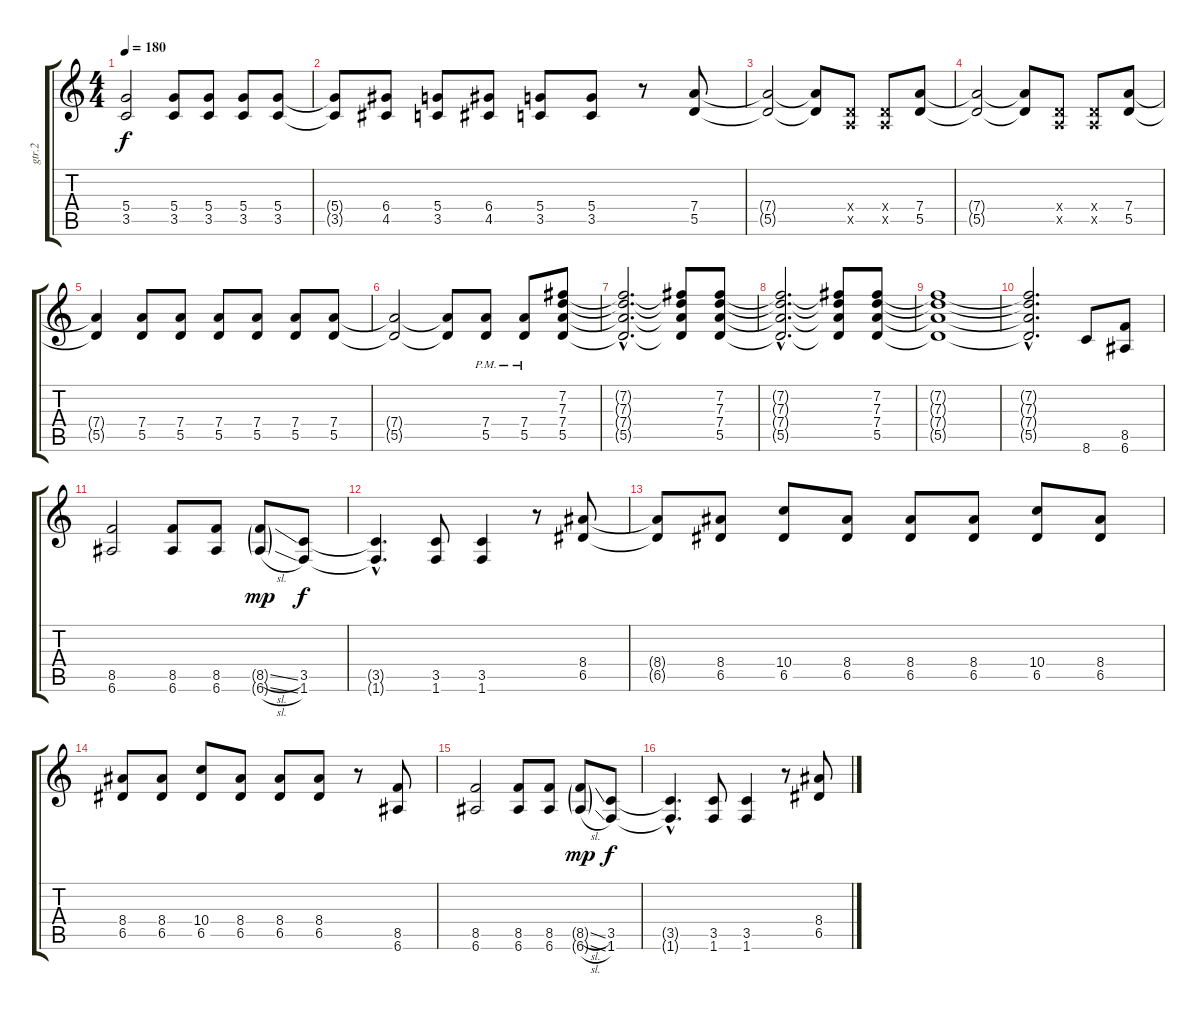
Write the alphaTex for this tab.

\track ("gtr.2" "gtr.2") {instrument overdrivenguitar}
\staff {score tabs}
\tuning (E4 B3 G3 D3 A2 E2) {hide}
\ts (4 4)
\tempo 180
\clef g2
\ks c
(5.4{t} 3.5{t}).2{dy f} (5.4 3.5).8 (5.4 3.5).8 (5.4 3.5).8 (5.4 3.5).8 |
(5.4{t} 3.5{t}).8 (6.4 4.5).8 (5.4 3.5).8 (6.4 4.5).8 (5.4 3.5).8 (5.4 3.5).8 r.8 (7.4 5.5).8 |
(7.4{t} 5.5{t}).2 (7.4{t} 5.5{t}).8 (0.4{x} 0.5{x}).8 (0.4{x} 0.5{x}).8 (7.4 5.5).8 |
(7.4{t} 5.5{t}).2 (7.4{t} 5.5{t}).8 (0.4{x} 0.5{x}).8 (0.4{x} 0.5{x}).8 (7.4 5.5).8 |
(7.4{t} 5.5{t}).4 (7.4 5.5).8 (7.4 5.5).8 (7.4 5.5).8 (7.4 5.5).8 (7.4 5.5).8 (7.4 5.5).8 |
(7.4{t} 5.5{t}).2 (7.4{t} 5.5{t}).8 (7.4{pm} 5.5{pm}).8 (7.4{pm} 5.5{pm}).8 (7.2 7.3 7.4 5.5).8 |
(7.2{hac t} 7.3{hac t} 7.4{hac t} 5.5{hac t}).2{d} (7.2{t} 7.3{t} 7.4{t} 5.5{t}).8 (7.2 7.3 7.4 5.5).8 |
(7.2{hac t} 7.3{hac t} 7.4{hac t} 5.5{hac t}).2{d} (7.2{t} 7.3{t} 7.4{t} 5.5{t}).8 (7.2 7.3 7.4 5.5).8 |
(7.2{t} 7.3{t} 7.4{t} 5.5{t}).1 |
(7.2{hac t} 7.3{hac t} 7.4{hac t} 5.5{hac t}).2{d} 8.6.8 (8.5 6.6).8 |
(8.5 6.6).2 (8.5 6.6).8 (8.5 6.6).8 (8.5{sl g} 6.6{sl g}).8{dy mp} (3.5 1.6).8{dy f} |
(3.5{hac t} 1.6{hac t}).4{d} (3.5 1.6).8 (3.5 1.6).4 r.8 (8.4 6.5).8 |
(8.4{t} 6.5{t}).8 (8.4 6.5).8 (10.4 6.5).8 (8.4 6.5).8 (8.4 6.5).8 (8.4 6.5).8 (10.4 6.5).8 (8.4 6.5).8 |
(8.4 6.5).8 (8.4 6.5).8 (10.4 6.5).8 (8.4 6.5).8 (8.4 6.5).8 (8.4 6.5).8 r.8 (8.5 6.6).8 |
(8.5 6.6).2 (8.5 6.6).8 (8.5 6.6).8 (8.5{sl g} 6.6{sl g}).8{dy mp} (3.5 1.6).8{dy f} |
(3.5{hac t} 1.6{hac t}).4{d} (3.5 1.6).8 (3.5 1.6).4 r.8 (8.4 6.5).8
